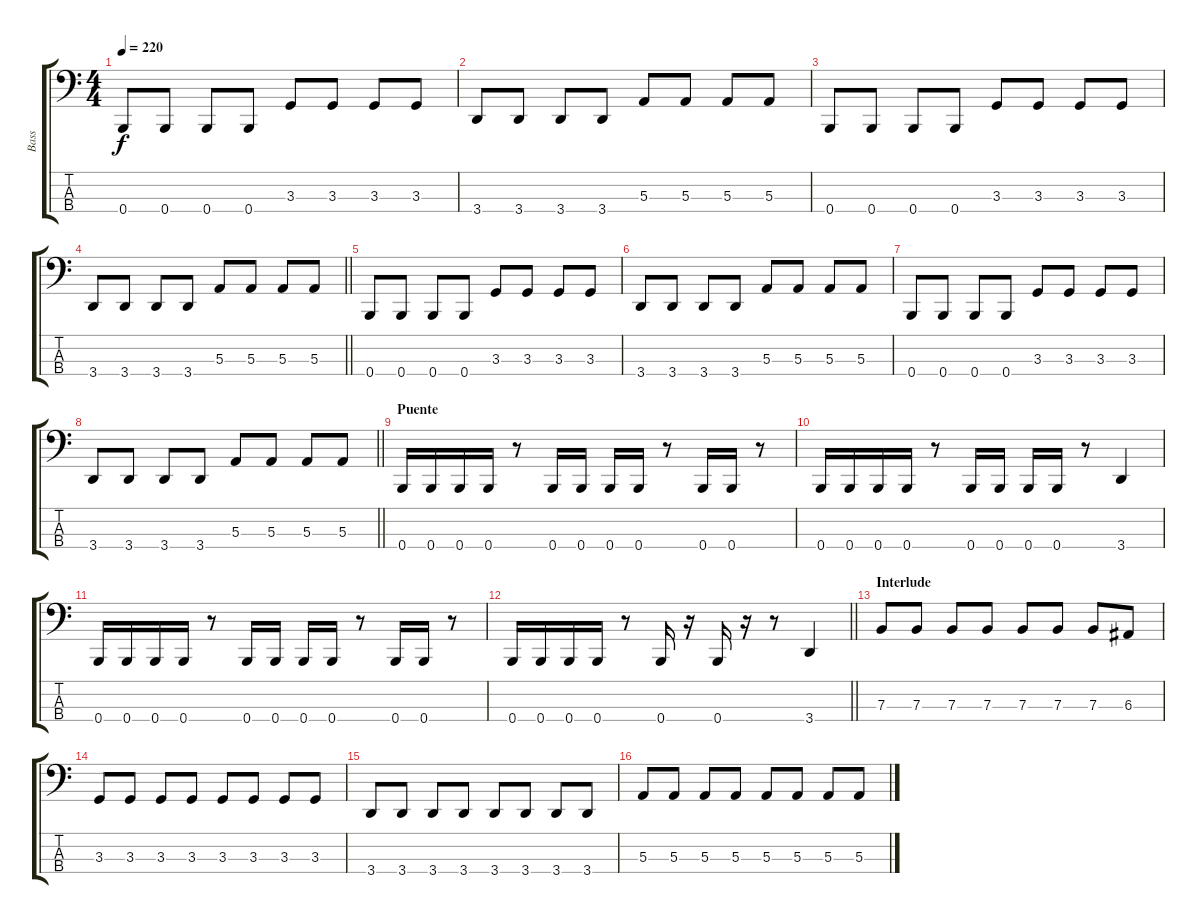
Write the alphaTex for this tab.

\track ("Bass" "Bass") {instrument electricbassfinger}
\staff {score tabs}
\tuning (D2 A1 E1 B0) {hide}
\ts (4 4)
\tempo 220
\clef f4
\ks c
0.4.8{dy f} 0.4.8 0.4.8 0.4.8 3.3.8 3.3.8 3.3.8 3.3.8 |
3.4.8 3.4.8 3.4.8 3.4.8 5.3.8 5.3.8 5.3.8 5.3.8 |
0.4.8 0.4.8 0.4.8 0.4.8 3.3.8 3.3.8 3.3.8 3.3.8 |
\barLineRight lightlight
3.4.8 3.4.8 3.4.8 3.4.8 5.3.8 5.3.8 5.3.8 5.3.8 |
\section ("" "")
0.4.8 0.4.8 0.4.8 0.4.8 3.3.8 3.3.8 3.3.8 3.3.8 |
3.4.8 3.4.8 3.4.8 3.4.8 5.3.8 5.3.8 5.3.8 5.3.8 |
0.4.8 0.4.8 0.4.8 0.4.8 3.3.8 3.3.8 3.3.8 3.3.8 |
\barLineRight lightlight
3.4.8 3.4.8 3.4.8 3.4.8 5.3.8 5.3.8 5.3.8 5.3.8 |
\section ("" "Puente")
0.4.16 0.4.16 0.4.16 0.4.16 r.8 0.4.16 0.4.16 0.4.16 0.4.16 r.8 0.4.16 0.4.16 r.8 |
0.4.16 0.4.16 0.4.16 0.4.16 r.8 0.4.16 0.4.16 0.4.16 0.4.16 r.8 3.4.4 |
0.4.16 0.4.16 0.4.16 0.4.16 r.8 0.4.16 0.4.16 0.4.16 0.4.16 r.8 0.4.16 0.4.16 r.8 |
\barLineRight lightlight
0.4.16 0.4.16 0.4.16 0.4.16 r.8 0.4.16 r.16 0.4.16 r.16 r.8 3.4.4 |
\section ("" "Interlude")
7.3.8 7.3.8 7.3.8 7.3.8 7.3.8 7.3.8 7.3.8 6.3.8 |
3.3.8 3.3.8 3.3.8 3.3.8 3.3.8 3.3.8 3.3.8 3.3.8 |
3.4.8 3.4.8 3.4.8 3.4.8 3.4.8 3.4.8 3.4.8 3.4.8 |
5.3.8 5.3.8 5.3.8 5.3.8 5.3.8 5.3.8 5.3.8 5.3.8
